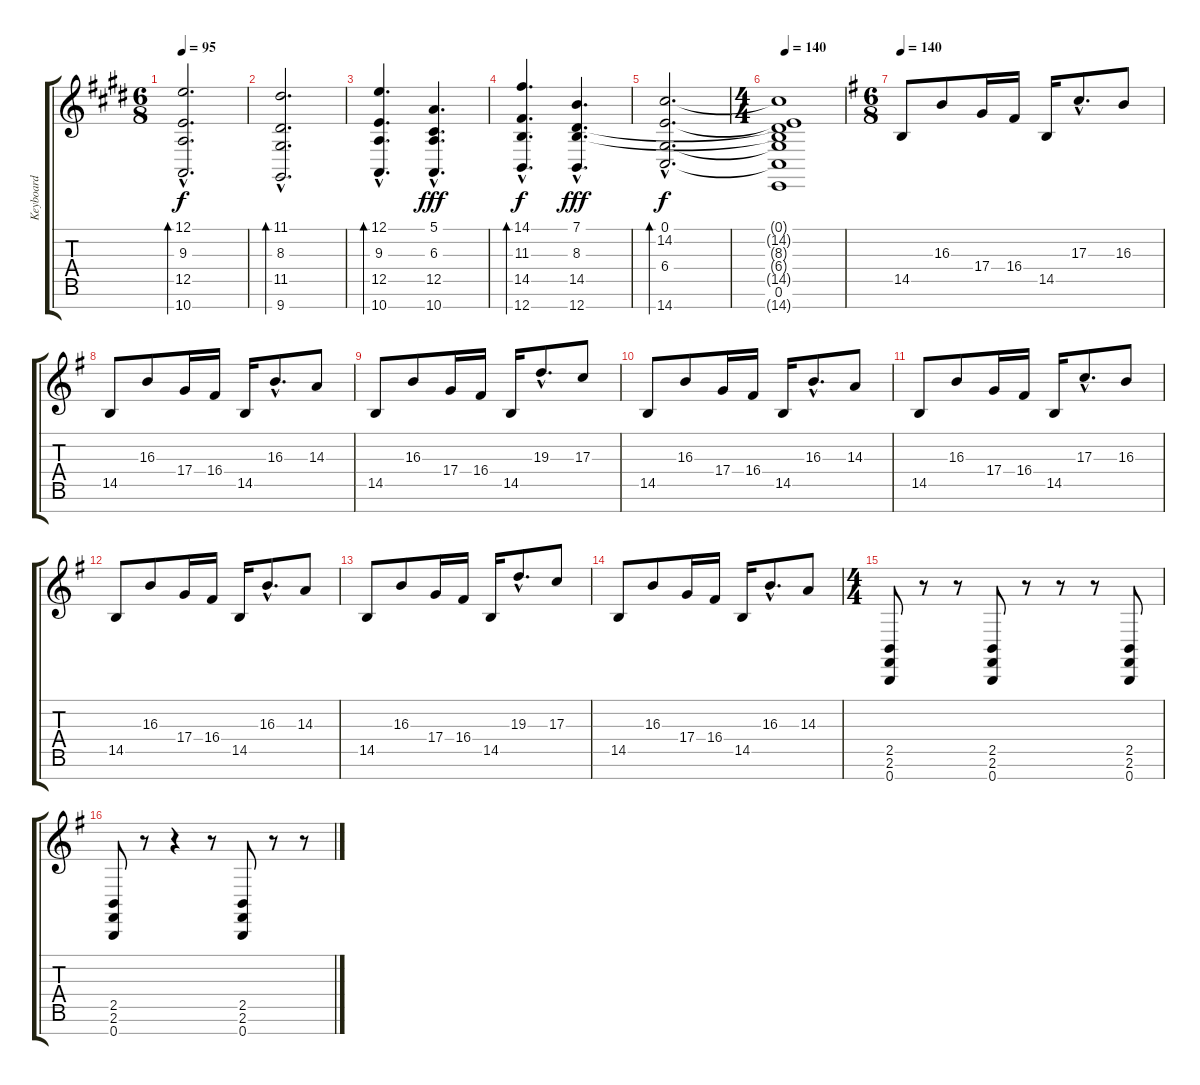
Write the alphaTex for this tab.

\track ("Keyboard" "Keyboard") {instrument lead2sawtooth}
\staff {score tabs}
\tuning (E4 B3 G3 D3 A2 E2 B1) {hide}
\ts (6 8)
\tempo 95
\clef g2
\ks e
(12.1{hac} 9.3{hac} 12.5{hac} 10.7{hac}).2{d bd 240 dy f} |
(11.1{hac} 8.3{hac} 11.5{hac} 9.7{hac}).2{d bd 240} |
(12.1{hac} 9.3{hac} 12.5{hac} 10.7{hac}).4{d bd 480} (5.1{hac} 6.3{hac} 12.5{hac} 10.7{hac}).4{d dy fff} |
(14.1{hac} 11.3{hac} 14.5{hac} 12.7{hac}).4{d bd 240 dy f} (7.1{hac} 8.3{hac} 14.5{hac} 12.7{hac}).4{d dy fff} |
(0.1{hac} 14.2{hac} 6.4{hac} 14.7{hac}).2{d bd 240 dy f} |
\ts (4 4)
\tempo 140
(0.1{t} 14.2{t} 8.3{t} 6.4{t} 14.5{t} 0.6 14.7{t}).1 |
\ts (6 8)
\tempo 140
\ks g
14.5.8{instrument lead2sawtooth} 16.3.8 17.4.16 16.4.16 14.5.16 17.3{hac}.8{d} 16.3.8 |
14.5.8 16.3.8 17.4.16 16.4.16 14.5.16 16.3{hac}.8{d} 14.3.8 |
14.5.8 16.3.8 17.4.16 16.4.16 14.5.16 19.3{hac}.8{d} 17.3.8 |
14.5.8 16.3.8 17.4.16 16.4.16 14.5.16 16.3{hac}.8{d} 14.3.8 |
14.5.8 16.3.8 17.4.16 16.4.16 14.5.16 17.3{hac}.8{d} 16.3.8 |
14.5.8 16.3.8 17.4.16 16.4.16 14.5.16 16.3{hac}.8{d} 14.3.8 |
14.5.8 16.3.8 17.4.16 16.4.16 14.5.16 19.3{hac}.8{d} 17.3.8 |
14.5.8 16.3.8 17.4.16 16.4.16 14.5.16 16.3{hac}.8{d} 14.3.8 |
\ts (4 4)
(2.5 2.6 0.7).8 r.8 r.8 (2.5 2.6 0.7).8 r.8 r.8 r.8 (2.5 2.6 0.7).8 |
(2.5 2.6 0.7).8 r.8 r.4 r.8 (2.5 2.6 0.7).8 r.8 r.8
